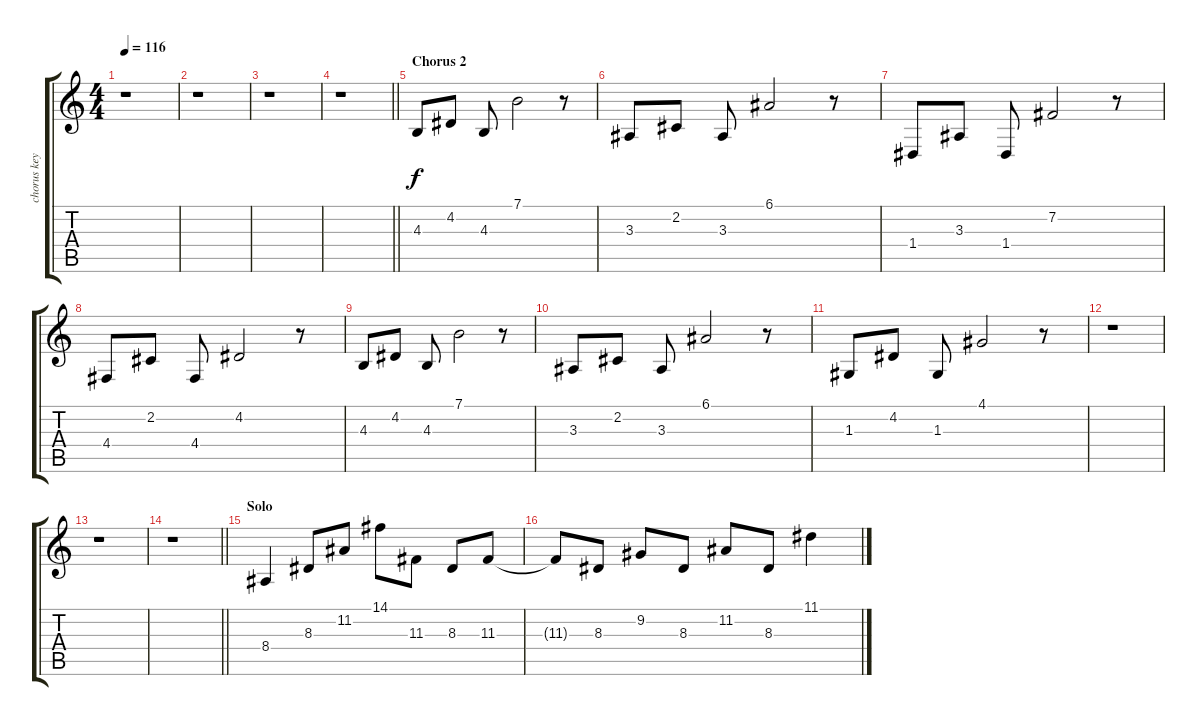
\track ("chorus keyboard" "chorus key") {instrument pad3polysynth}
\staff {score tabs}
\tuning (E4 B3 G3 D3 A2 E2) {hide}
\ts (4 4)
\tempo 116
\clef g2
\ks c
r.1{dy f} |
r.1 |
r.1 |
\barLineRight lightlight
r.1 |
\section ("" "Chorus 2")
4.3.8 4.2.8 4.3.8 7.1.2 r.8 |
3.3.8 2.2.8 3.3.8 6.1.2 r.8 |
1.4.8 3.3.8 1.4.8 7.2.2 r.8 |
4.4.8 2.2.8 4.4.8 4.2.2 r.8 |
4.3.8 4.2.8 4.3.8 7.1.2 r.8 |
3.3.8 2.2.8 3.3.8 6.1.2 r.8 |
1.3.8 4.2.8 1.3.8 4.1.2 r.8 |
r.1 |
r.1 |
\barLineRight lightlight
r.1 |
\section ("" "Solo")
8.4.4 8.3.8 11.2.8 14.1.8 11.3.8 8.3.8 11.3.8 |
11.3{t}.8 8.3.8 9.2.8 8.3.8 11.2.8 8.3.8 11.1.4
